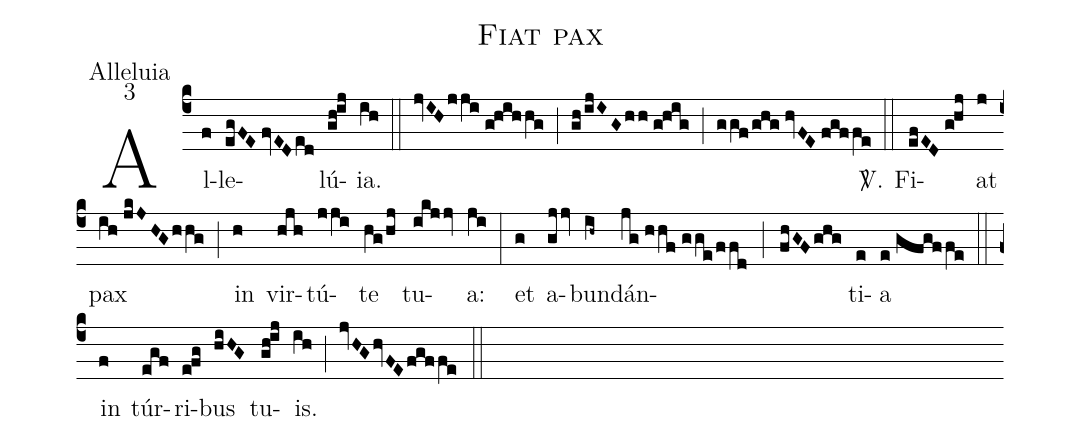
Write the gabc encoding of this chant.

name:Fiat pax;
office-part:Alleluia;
mode:3;
%%
(c4) Al(f)le(egFE//fvED/ed)lú(gh!ij)ia.(ih) (::) (jvIH/jji//g!hihhg) (;) (gh/ijIG/hh//g!hig) (;) (ggf/ghg//hvFE//fgffe) <sp>V/</sp>.(::) Fi(efED//g!hj)at(j) pax(ih//jkJHG/hhg) (;) in(h) vir(hjh)tú(jji)te(hg/hj) tu(ikjjv)a:(ji) (:) et(g) a(gjjv)bun(ih~)dán(jg//hhf//gge/ffd;fhGF/ghg)ti(e)a(e//gfgffe) (::) in(f) túr(egf)ri(e!fg)bus(hiHG) tu(gh!ij)is.(ih) (;) (jvHG/hvFE/fgffe) (::)
